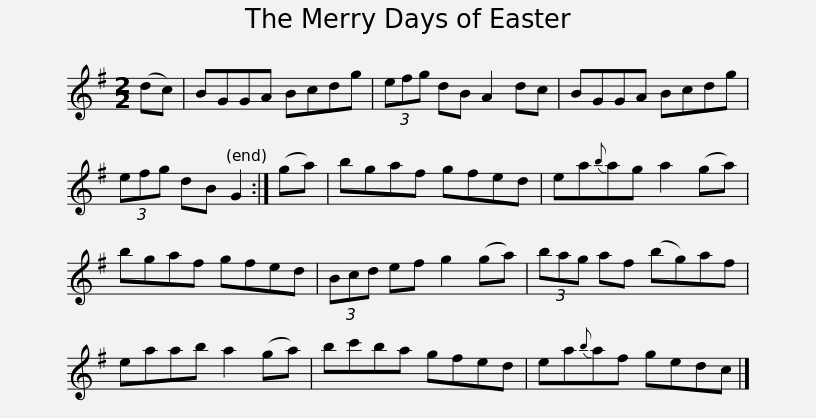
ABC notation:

X:1
L:1/8
M:2/2
I:linebreak $
K:G
V:1 treble
V:1
 (dc) | BGGA Bcdg | (3efg dB A2 dc | BGGA Bcdg | (3efg dB G2 :| %5
 (ga) | bgaf gfed |$ ea{b}ag a2 (ga) | bgaf gfed | (3Bcd ef g2 (ga) | %10
 (3bag af (bg)af | eaab a2 (ga) |$ bc'ba gfed | ea{b}af gedc |] %14
